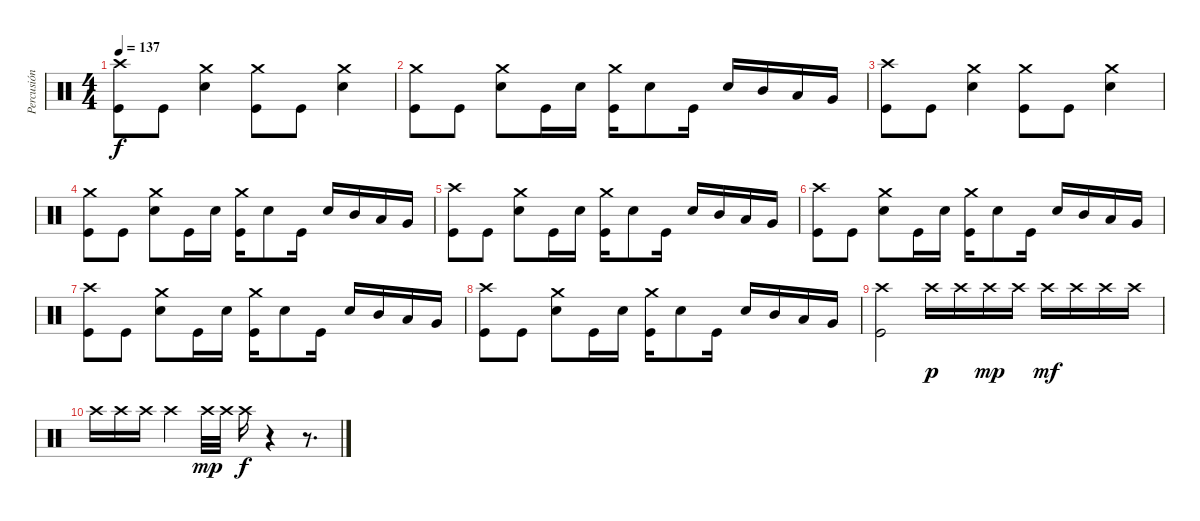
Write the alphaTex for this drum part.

\track ("Percusión" "Percusión") {instrument percussion}
\staff {score}
\articulation defaults
\ts (4 4)
\tempo 137
\clef neutral
\ks c
("Kick (hit)" "Crash high (hit)").8{dy f} "Kick (hit)".8 ("Snare (hit) 2" "Crash medium (hit)").4 ("Kick (hit)" "Crash medium (hit)").8 "Kick (hit)".8 ("Snare (hit) 2" "Crash medium (hit)").4 |
("Kick (hit)" "Crash medium (hit)").8 "Kick (hit)".8 ("Snare (hit) 2" "Crash medium (hit)").8 "Kick (hit)".16 "Snare (hit) 2".16 ("Kick (hit)" "Crash medium (hit)").16 "Snare (hit) 2".8 "Kick (hit)".16 "Snare (hit) 2".16 "Mid Tom (hit)".16 "Low Tom (hit)".16 "Very Low Tom (hit)".16 |
("Kick (hit)" "Crash high (hit)").8 "Kick (hit)".8 ("Snare (hit) 2" "Crash medium (hit)").4 ("Kick (hit)" "Crash medium (hit)").8 "Kick (hit)".8 ("Snare (hit) 2" "Crash medium (hit)").4 |
("Kick (hit)" "Crash medium (hit)").8 "Kick (hit)".8 ("Snare (hit) 2" "Crash medium (hit)").8 "Kick (hit)".16 "Snare (hit) 2".16 ("Kick (hit)" "Crash medium (hit)").16 "Snare (hit) 2".8 "Kick (hit)".16 "Snare (hit) 2".16 "Mid Tom (hit)".16 "Low Tom (hit)".16 "Very Low Tom (hit)".16 |
("Kick (hit)" "Crash high (hit)").8 "Kick (hit)".8 ("Snare (hit) 2" "Crash medium (hit)").8 "Kick (hit)".16 "Snare (hit) 2".16 ("Kick (hit)" "Crash medium (hit)").16 "Snare (hit) 2".8 "Kick (hit)".16 "Snare (hit) 2".16 "Mid Tom (hit)".16 "Low Tom (hit)".16 "Very Low Tom (hit)".16 |
("Kick (hit)" "Crash high (hit)").8 "Kick (hit)".8 ("Snare (hit) 2" "Crash medium (hit)").8 "Kick (hit)".16 "Snare (hit) 2".16 ("Kick (hit)" "Crash medium (hit)").16 "Snare (hit) 2".8 "Kick (hit)".16 "Snare (hit) 2".16 "Mid Tom (hit)".16 "Low Tom (hit)".16 "Very Low Tom (hit)".16 |
("Kick (hit)" "Crash high (hit)").8 "Kick (hit)".8 ("Snare (hit) 2" "Crash medium (hit)").8 "Kick (hit)".16 "Snare (hit) 2".16 ("Kick (hit)" "Crash medium (hit)").16 "Snare (hit) 2".8 "Kick (hit)".16 "Snare (hit) 2".16 "Mid Tom (hit)".16 "Low Tom (hit)".16 "Very Low Tom (hit)".16 |
("Kick (hit)" "Crash high (hit)").8 "Kick (hit)".8 ("Snare (hit) 2" "Crash medium (hit)").8 "Kick (hit)".16 "Snare (hit) 2".16 ("Kick (hit)" "Crash medium (hit)").16 "Snare (hit) 2".8 "Kick (hit)".16 "Snare (hit) 2".16 "Mid Tom (hit)".16 "Low Tom (hit)".16 "Very Low Tom (hit)".16 |
("Kick (hit)" "Crash high (hit)").2 "Crash high (hit)".16{dy p} "Crash high (hit)".16 "Crash high (hit)".16{dy mp} "Crash high (hit)".16 "Crash high (hit)".16{dy mf} "Crash high (hit)".16 "Crash high (hit)".16 "Crash high (hit)".16 |
"Crash high (hit)".16 "Crash high (hit)".16 "Crash high (hit)".16 "Crash high (hit)".4 "Crash high (hit)".32{dy mp} "Crash high (hit)".32 "Crash high (hit)".16{dy f} r.4 r.8{d}
